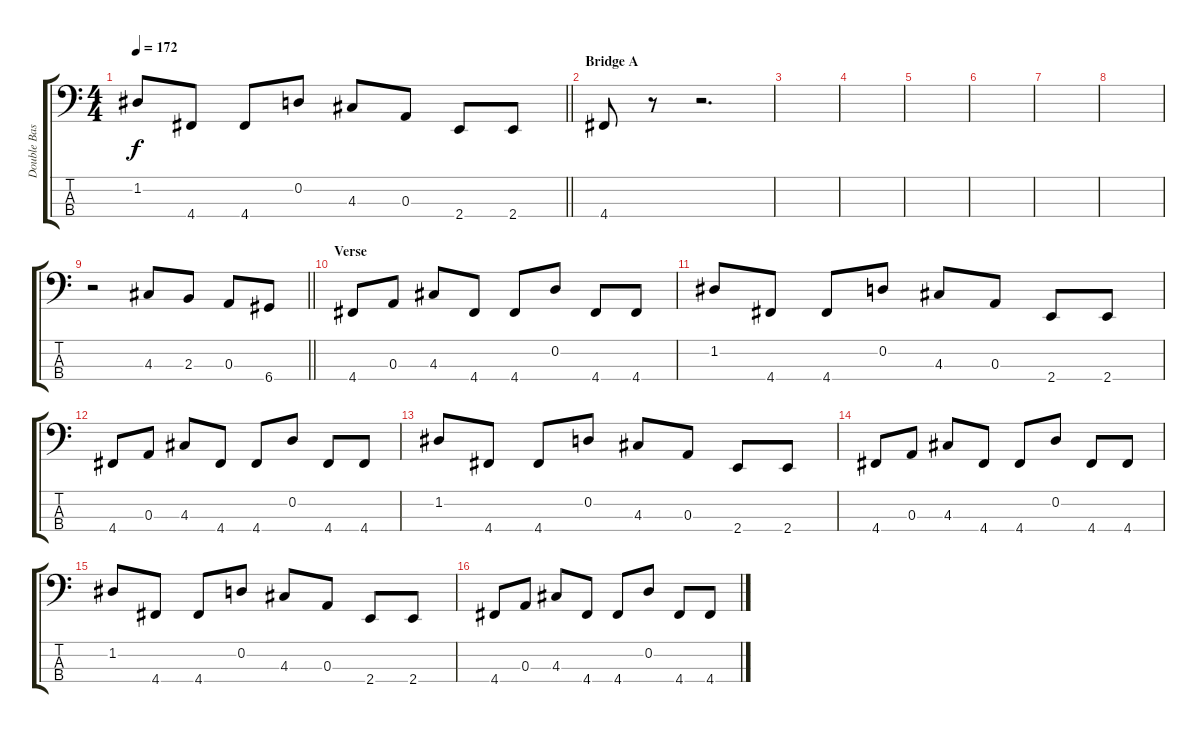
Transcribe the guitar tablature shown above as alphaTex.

\track ("Double Bass" "Double Bas") {instrument acousticbass}
\staff {score tabs}
\tuning (G2 D2 A1 D1) {hide}
\ts (4 4)
\tempo 172
\clef f4
\barLineRight lightlight
\ks c
1.2.8{dy f} 4.4.8 4.4.8 0.2.8 4.3.8 0.3.8 2.4.8 2.4.8 |
\section ("" "Bridge A")
4.4.8 r.8 r.2{d} |
|
|
|
|
|
|
\barLineRight lightlight
r.2 4.3.8 2.3.8 0.3.8 6.4.8 |
\section ("" "Verse")
4.4.8 0.3.8 4.3.8 4.4.8 4.4.8 0.2.8 4.4.8 4.4.8 |
1.2.8 4.4.8 4.4.8 0.2.8 4.3.8 0.3.8 2.4.8 2.4.8 |
4.4.8 0.3.8 4.3.8 4.4.8 4.4.8 0.2.8 4.4.8 4.4.8 |
1.2.8 4.4.8 4.4.8 0.2.8 4.3.8 0.3.8 2.4.8 2.4.8 |
4.4.8 0.3.8 4.3.8 4.4.8 4.4.8 0.2.8 4.4.8 4.4.8 |
1.2.8 4.4.8 4.4.8 0.2.8 4.3.8 0.3.8 2.4.8 2.4.8 |
4.4.8 0.3.8 4.3.8 4.4.8 4.4.8 0.2.8 4.4.8 4.4.8
